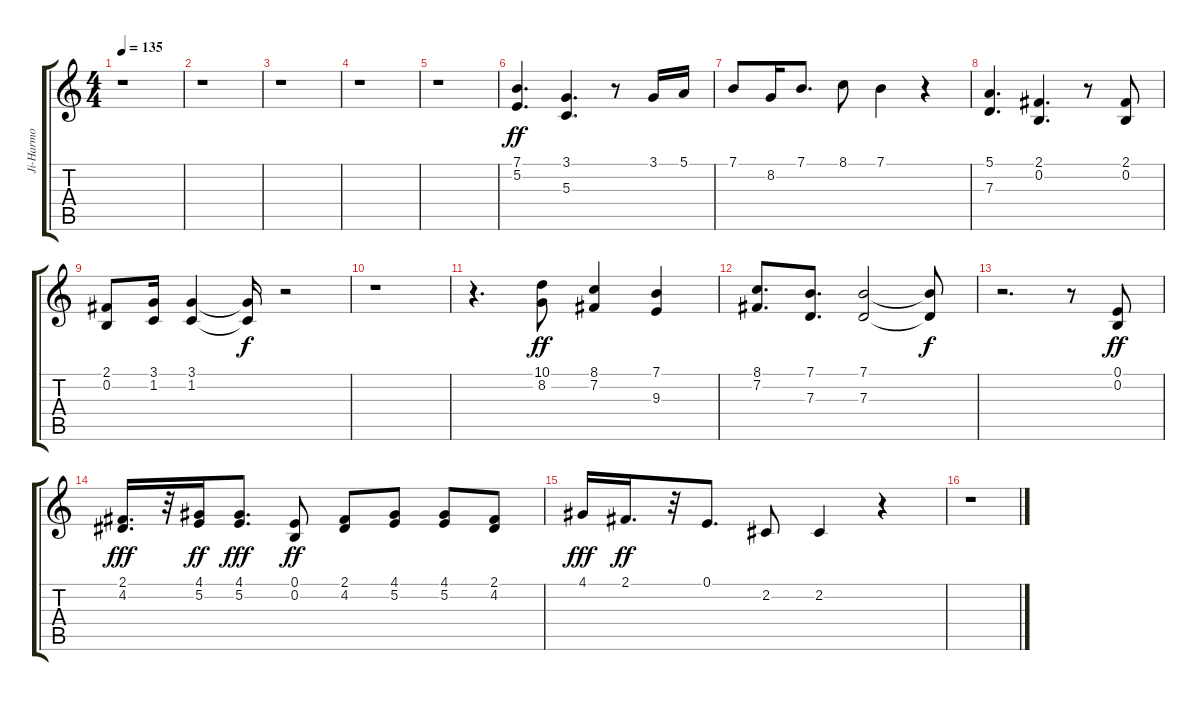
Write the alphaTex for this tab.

\track ("Ji-Harmo                            " "Ji-Harmo  ") {instrument vibraphone}
\staff {score tabs}
\tuning (E4 B3 G3 D3 A2 E2) {hide}
\ts (4 4)
\tempo 135
\clef g2
\ks c
r.1{dy ff} |
r.1 |
r.1 |
r.1 |
r.1 |
(7.1 5.2).4{d} (3.1 5.3).4{d} r.8 3.1.16 5.1.16 |
7.1.8 8.2.16 7.1.8{d} 8.1.8 7.1.4 r.4 |
(5.1 7.3).4{d} (2.1 0.2).4{d} r.8 (2.1 0.2).8 |
(2.1 0.2).8 (3.1 1.2).16 (3.1 1.2).4 (3.1{t} 1.2{t}).16{dy f} r.2 |
r.1 |
r.4{d} (10.1 8.2).8{dy ff} (8.1 7.2).4 (7.1 9.3).4 |
(8.1 7.2).8{d} (7.1 7.3).8{d} (7.1 7.3).2 (7.1{t} 7.3{t}).8{dy f} |
r.2{d} r.8 (0.1 0.2).8{dy ff} |
(2.1 4.2).16{d dy fff} r.32 (4.1 5.2).16{dy ff} (4.1 5.2).8{d dy fff} (0.1 0.2).8{dy ff} (2.1 4.2).8 (4.1 5.2).8 (4.1 5.2).8 (2.1 4.2).8 |
4.1.16{dy fff} 2.1.16{d dy ff} r.32 0.1.8{d} 2.2.8 2.2.4 r.4 |
r.1
